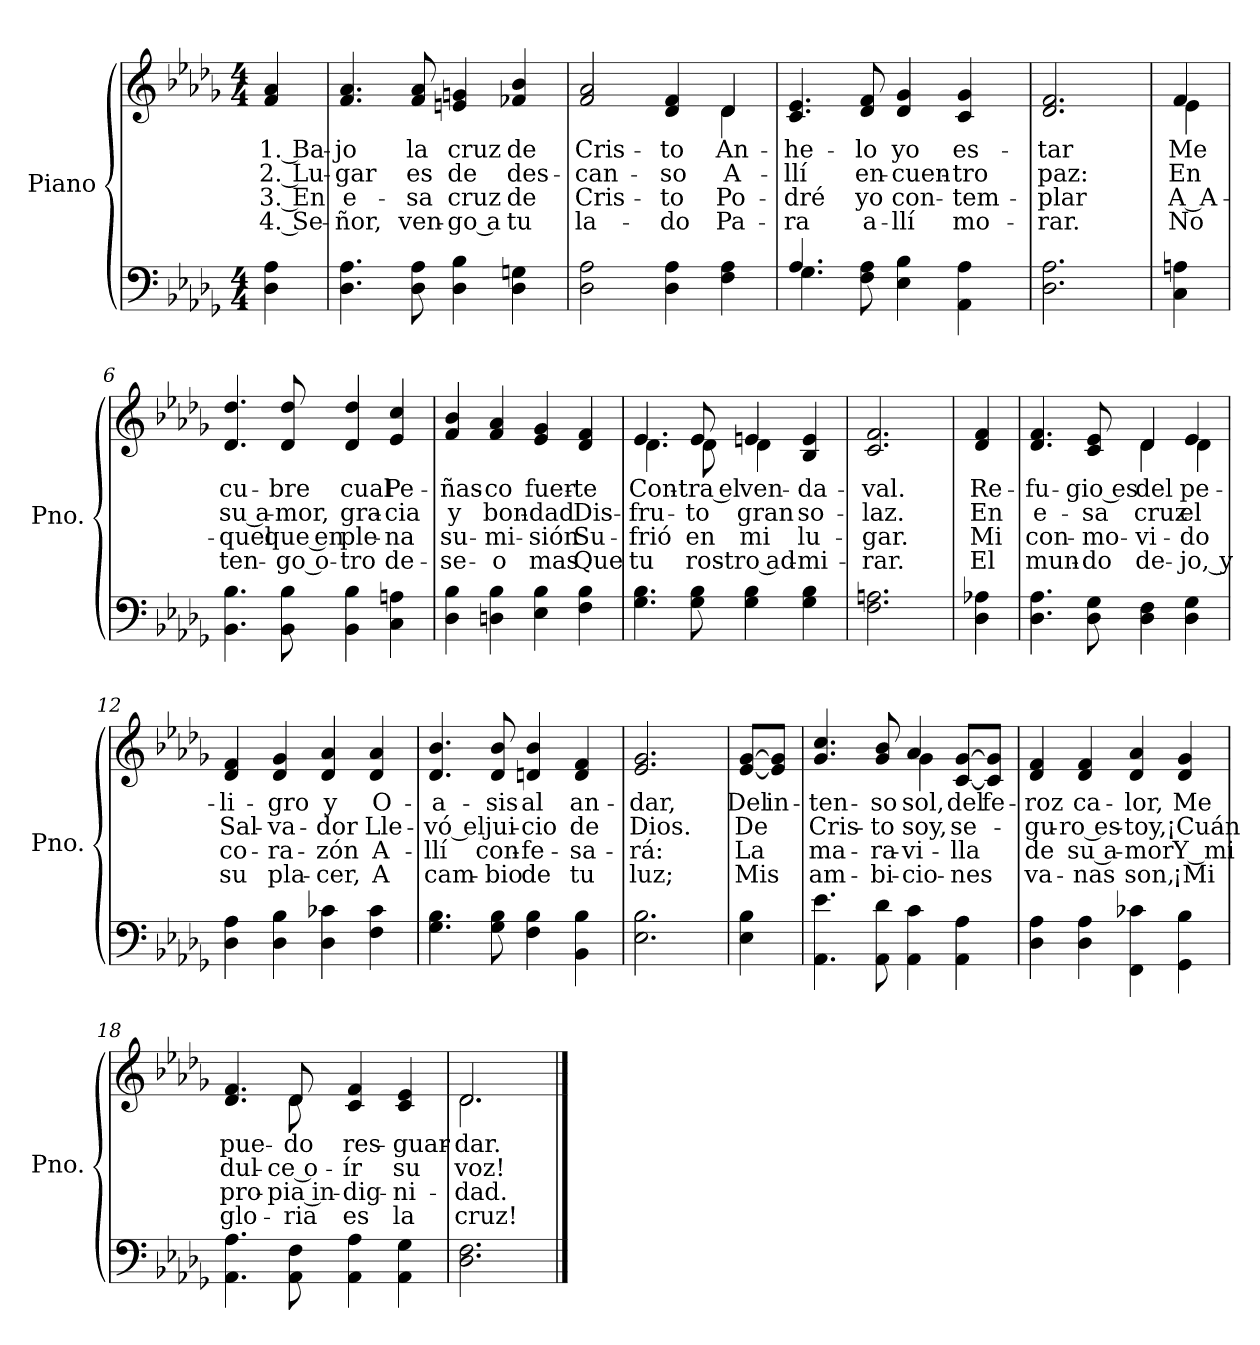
**kern	**kern	**text	**text	**text	**text
*part1	*part1	*part1	*part1	*part1	*part1
*staff2	*staff1	*staff1	*staff1	*staff1	*staff1
*I"Piano	*	*	*	*	*
*I'Pno.	*	*	*	*	*
*stria5	*stria5	*	*	*	*
*clefF4	*clefG2	*	*	*	*
*k[b-e-a-d-g-]	*k[b-e-a-d-g-]	*	*	*	*
*M4/4	*M4/4	*	*	*	*
=	=	=	=	=	=
!	!	!LO:LY:b	!LO:LY:b	!LO:LY:b	!LO:LY:b
4D-\ 4A-\	4f/ 4a-/	1. Ba-	2. Lu-	3. En	4. Se-
=1	=1	=1	=1	=1	=1
!	!	!LO:LY:b	!LO:LY:b	!LO:LY:b	!LO:LY:b
4.D-\ 4.A-\	4.f/ 4.a-/	-jo	-gar	e-	-ñor,
!	!	!LO:LY:b	!LO:LY:b	!LO:LY:b	!LO:LY:b
8D-\ 8A-\	8f/ 8a-/	la	es	-sa	ven-
!	!	!LO:LY:b	!LO:LY:b	!LO:LY:b	!LO:LY:b
4D-\ 4B-\	4en/ 4gn/	cruz	de	cruz	-go a
!	!	!LO:LY:b	!LO:LY:b	!LO:LY:b	!LO:LY:b
4D-\ 4Gn\	4f-X/ 4b-/	de	des-	de	tu
=2	=2	=2	=2	=2	=2
!	!	!LO:LY:b	!LO:LY:b	!LO:LY:b	!LO:LY:b
*	*^	*	*	*	*
2D-\ 2A-\	2f/ 2a-/	2.ryy	Cris-	-can-	Cris-	la-
!	!	!	!LO:LY:b	!LO:LY:b	!LO:LY:b	!LO:LY:b
4D-\ 4A-\	4d-/ 4f/	.	-to	-so	-to	-do
!	!	!	!LO:LY:b	!LO:LY:b	!LO:LY:b	!LO:LY:b
4F\ 4A-\	4d-/	4d-\	An-	A-	Po-	Pa-
=3	=3	=3	=3	=3	=3	=3
*^	*	*	*	*	*	*
!	!	!	!	!LO:LY:b	!LO:LY:b	!LO:LY:b	!LO:LY:b
*	*	*v	*v	*	*	*	*
4.A-/	4.G-\	4.c/ 4.e-/	-he-	-llí	-dré	-ra
!	!	!	!LO:LY:b	!LO:LY:b	!LO:LY:b	!LO:LY:b
8F\ 8A-\	2ryy	8d-/ 8f/	-lo	en-	yo	a-
!	!	!	!LO:LY:b	!LO:LY:b	!LO:LY:b	!LO:LY:b
4E-\ 4B-\	.	4d-/ 4g-/	yo	-cuen-	con-	-llí
!	!	!	!LO:LY:b	!LO:LY:b	!LO:LY:b	!LO:LY:b
4AA-\ 4A-\	.	4c/ 4g-/	es-	-tro	-tem-	mo-
.	8ryy	.	.	.	.	.
=4	=4	=4	=4	=4	=4	=4
!	!	!	!LO:LY:b	!LO:LY:b	!LO:LY:b	!LO:LY:b
*v	*v	*	*	*	*	*
2.D-\ 2.A-\	2.d-/ 2.f/	-tar	paz:	-plar	-rar.
!!LO:LB:g=z
=5	=5	=5	=5	=5	=5
!	!	!LO:LY:b	!LO:LY:b	!LO:LY:b	!LO:LY:b
*	*^	*	*	*	*
4C\ 4An\	4f/	4e-\	Me	En	A A-	No
=6	=6	=6	=6	=6	=6	=6
!	!	!	!LO:LY:b	!LO:LY:b	!LO:LY:b	!LO:LY:b
*	*v	*v	*	*	*	*
4.BB-\ 4.B-\	4.d-/ 4.dd-/	cu-	su a-	-quel	ten-
!	!	!LO:LY:b	!LO:LY:b	!LO:LY:b	!LO:LY:b
8BB-\ 8B-\	8d-/ 8dd-/	-bre	-mor,	que en	-go o-
!	!	!LO:LY:b	!LO:LY:b	!LO:LY:b	!LO:LY:b
4BB-\ 4B-\	4d-/ 4dd-/	cual	gra-	ple-	-tro
!	!	!LO:LY:b	!LO:LY:b	!LO:LY:b	!LO:LY:b
4C\ 4An\	4e-/ 4cc/	Pe-	-cia	-na	de-
=7	=7	=7	=7	=7	=7
!	!	!LO:LY:b	!LO:LY:b	!LO:LY:b	!LO:LY:b
4D-\ 4B-\	4f/ 4b-/	-ñas-	y	su-	-se-
!	!	!LO:LY:b	!LO:LY:b	!LO:LY:b	!LO:LY:b
4Dn\ 4B-\	4f/ 4a-/	-co	bon-	-mi-	-o
!	!	!LO:LY:b	!LO:LY:b	!LO:LY:b	!LO:LY:b
4E-\ 4B-\	4e-/ 4g-/	fuer-	-dad	-sión	mas
!	!	!LO:LY:b	!LO:LY:b	!LO:LY:b	!LO:LY:b
4F\ 4B-\	4d-/ 4f/	-te	Dis-	Su-	Que
=8	=8	=8	=8	=8	=8
!	!	!LO:LY:b	!LO:LY:b	!LO:LY:b	!LO:LY:b
*	*^	*	*	*	*
4.G-\ 4.B-\	4.e-/	4.d-\	Con-	-fru-	-frió	tu
!	!	!	!LO:LY:b	!LO:LY:b	!LO:LY:b	!LO:LY:b
8G-\ 8B-\	8e-/	8d-\	-tra el	-to	en	ros-
!	!	!	!LO:LY:b	!LO:LY:b	!LO:LY:b	!LO:LY:b
4G-\ 4B-\	4en/	4d-\	ven-	gran	mi	-tro ad-
!	!	!	!LO:LY:b	!LO:LY:b	!LO:LY:b	!LO:LY:b
4G-\ 4B-\	4B-/ 4e/	4ryy	-da-	so-	lu-	-mi-
=9	=9	=9	=9	=9	=9	=9
!	!	!	!LO:LY:b	!LO:LY:b	!LO:LY:b	!LO:LY:b
*	*v	*v	*	*	*	*
2.F\ 2.An\	2.c/ 2.f/	-val.	-laz.	-gar.	-rar.
!!LO:LB:g=z
=10	=10	=10	=10	=10	=10
!	!	!LO:LY:b	!LO:LY:b	!LO:LY:b	!LO:LY:b
4D-\ 4A-X\	4d-/ 4f/	Re-	En	Mi	El
=11	=11	=11	=11	=11	=11
!	!	!LO:LY:b	!LO:LY:b	!LO:LY:b	!LO:LY:b
*	*^	*	*	*	*
4.D-\ 4.A-\	4.d-/ 4.f/	2ryy	-fu-	e-	con-	mun-
!	!	!	!LO:LY:b	!LO:LY:b	!LO:LY:b	!LO:LY:b
8D-\ 8G-\	8c/ 8e-/	.	-gio es	-sa	-mo-	-do
!	!	!	!LO:LY:b	!LO:LY:b	!LO:LY:b	!LO:LY:b
4D-\ 4F\	4d-/	4d-\	del	cruz	-vi-	de-
!	!	!	!LO:LY:b	!LO:LY:b	!LO:LY:b	!LO:LY:b
4D-\ 4G-\	4e-/	4d-\	pe-	el	-do	-jo, y
=12	=12	=12	=12	=12	=12	=12
!	!	!	!LO:LY:b	!LO:LY:b	!LO:LY:b	!LO:LY:b
*	*v	*v	*	*	*	*
4D-\ 4A-\	4d-/ 4f/	-li-	Sal-	co-	su
!	!	!LO:LY:b	!LO:LY:b	!LO:LY:b	!LO:LY:b
4D-\ 4B-\	4d-/ 4g-/	-gro	-va-	-ra-	pla-
!	!	!LO:LY:b	!LO:LY:b	!LO:LY:b	!LO:LY:b
4D-\ 4c-X\	4d-/ 4a-/	y	-dor	-zón	-cer,
!	!	!LO:LY:b	!LO:LY:b	!LO:LY:b	!LO:LY:b
4F\ 4c-\	4d-/ 4a-/	O-	Lle-	A-	A
=13	=13	=13	=13	=13	=13
!	!	!LO:LY:b	!LO:LY:b	!LO:LY:b	!LO:LY:b
4.G-\ 4.B-\	4.d-/ 4.b-/	-a-	-vó el	-llí	cam-
!	!	!LO:LY:b	!LO:LY:b	!LO:LY:b	!LO:LY:b
8G-\ 8B-\	8d-/ 8b-/	-sis	jui-	con-	-bio
!	!	!LO:LY:b	!LO:LY:b	!LO:LY:b	!LO:LY:b
4F\ 4B-\	4dn/ 4b-/	al	-cio	-fe-	de
!	!	!LO:LY:b	!LO:LY:b	!LO:LY:b	!LO:LY:b
4BB-\ 4B-\	4d/ 4f/	an-	de	-sa-	tu
=14	=14	=14	=14	=14	=14
!	!	!LO:LY:b	!LO:LY:b	!LO:LY:b	!LO:LY:b
2.E-\ 2.B-\	2.e-/ 2.g-/	-dar,	Dios.	-rá:	luz;
!!LO:LB:g=z
=15	=15	=15	=15	=15	=15
!	!	!LO:LY:b	!LO:LY:b	!LO:LY:b	!LO:LY:b
4E-\ 4B-\	[8e-/ [8g-/L	Del	De	La	Mis
!	!	!LO:LY:b	!	!	!
.	8e-]/ 8g-]/J	in-	.	.	.
=16	=16	=16	=16	=16	=16
!	!	!LO:LY:b	!LO:LY:b	!LO:LY:b	!LO:LY:b
*	*^	*	*	*	*
4.AA-\ 4.e-\	4.g-/ 4.cc/	2ryy	-ten-	Cris-	ma-	am-
!	!	!	!LO:LY:b	!LO:LY:b	!LO:LY:b	!LO:LY:b
8AA-\ 8d-\	8g-/ 8b-/	.	-so	-to	-ra-	-bi-
!	!	!	!LO:LY:b	!LO:LY:b	!LO:LY:b	!LO:LY:b
4AA-\ 4c\	4a-/	4g-\	sol,	soy,	-vi-	-cio-
!	!	!	!LO:LY:b	!LO:LY:b	!LO:LY:b	!LO:LY:b
4AA-\ 4A-\	[<8c/ [8g-/L	4ryy	del	se-	-lla	-nes
!	!	!	!LO:LY:b	!	!	!
.	8c]/ 8g-]/J	.	fe-	.	.	.
*	*v	*v	*	*	*	*
=17	=17	=17	=17	=17	=17
!	!	!LO:LY:b	!LO:LY:b	!LO:LY:b	!LO:LY:b
4D-\ 4A-\	4d-/ 4f/	-roz	-gu-	de	va-
!	!	!LO:LY:b	!LO:LY:b	!LO:LY:b	!LO:LY:b
4D-\ 4A-\	4d-/ 4f/	ca-	-ro es-	su a-	-nas
!	!	!LO:LY:b	!LO:LY:b	!LO:LY:b	!LO:LY:b
4FF\ 4c-X\	4d-/ 4a-/	-lor,	-toy,	-mor	son,
!	!	!LO:LY:b	!LO:LY:b	!LO:LY:b	!LO:LY:b
4GG-\ 4B-\	4d-/ 4g-/	Me	¡Cuán	Y mi	¡Mi
=18	=18	=18	=18	=18	=18
!	!	!LO:LY:b	!LO:LY:b	!LO:LY:b	!LO:LY:b
*	*^	*	*	*	*
4.AA-\ 4.A-\	4.d-/ 4.f/	4.ryy	pue-	dul-	pro-	glo-
!	!	!	!LO:LY:b	!LO:LY:b	!LO:LY:b	!LO:LY:b
8AA-\ 8F\	8d-/	8d-\	-do	-ce o-	-pia in-	-ria
!	!	!	!LO:LY:b	!LO:LY:b	!LO:LY:b	!LO:LY:b
4AA-\ 4A-\	4c/ 4f/	2ryy	res-	-ír	-dig-	es
!	!	!	!LO:LY:b	!LO:LY:b	!LO:LY:b	!LO:LY:b
4AA-\ 4G-\	4c/ 4e-/	.	-guar-	su	-ni-	la
=19	=19	=19	=19	=19	=19	=19
!	!	!	!LO:LY:b	!LO:LY:b	!LO:LY:b	!LO:LY:b
2.D-\ 2.F\	2.d-/	2.d-\	-dar.	voz!	-dad.	cruz!
*	*v	*v	*	*	*	*
==	==	==	==	==	==
*-	*-	*-	*-	*-	*-
